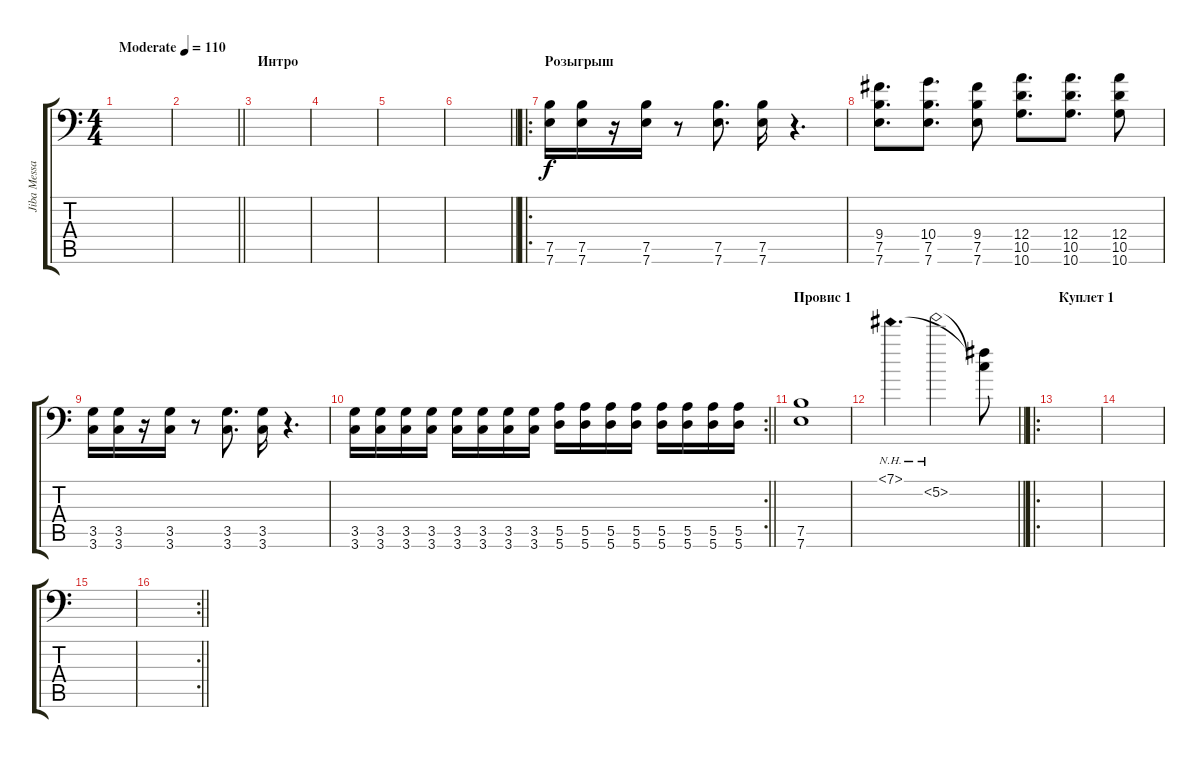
\track ("Jiba Messa (Dist)" "Jiba Messa") {instrument distortionguitar}
\staff {score tabs}
\tuning (B3 G3 D3 A2 E2 A1) {hide}
\ts (4 4)
\tempo (110 "Moderate")
\clef f4
\ks c
|
\barLineRight lightlight
|
\section ("" "Интро")
|
|
|
\barLineRight lightlight
|
\ro
\section ("" "Розыгрыш")
(7.5 7.6).16 (7.5 7.6).16 r.16 (7.5 7.6).16 r.8 (7.5 7.6).8{d} (7.5 7.6).16 r.4{d} |
(9.4 7.5 7.6).8{d} (10.4 7.5 7.6).8{d} (9.4 7.5 7.6).8 (12.4 10.5 10.6).8{d} (12.4 10.5 10.6).8{d} (12.4 10.5 10.6).8 |
(3.5 3.6).16 (3.5 3.6).16 r.16 (3.5 3.6).16 r.8 (3.5 3.6).8{d} (3.5 3.6).16 r.4{d} |
\rc 2
\barLineRight lightlight
(3.5 3.6).16 (3.5 3.6).16 (3.5 3.6).16 (3.5 3.6).16 (3.5 3.6).16 (3.5 3.6).16 (3.5 3.6).16 (3.5 3.6).16 (5.5 5.6).16 (5.5 5.6).16 (5.5 5.6).16 (5.5 5.6).16 (5.5 5.6).16 (5.5 5.6).16 (5.5 5.6).16 (5.5 5.6).16 |
\section ("" "Провис 1")
(7.5 7.6).1 |
\barLineRight lightlight
7.1{nh}.4{d} 5.2{nh}.2 (7.1{t} 5.2{t}).8 |
\ro
\section ("" "Куплет 1")
|
|
|
\rc 2
\barLineRight lightlight
